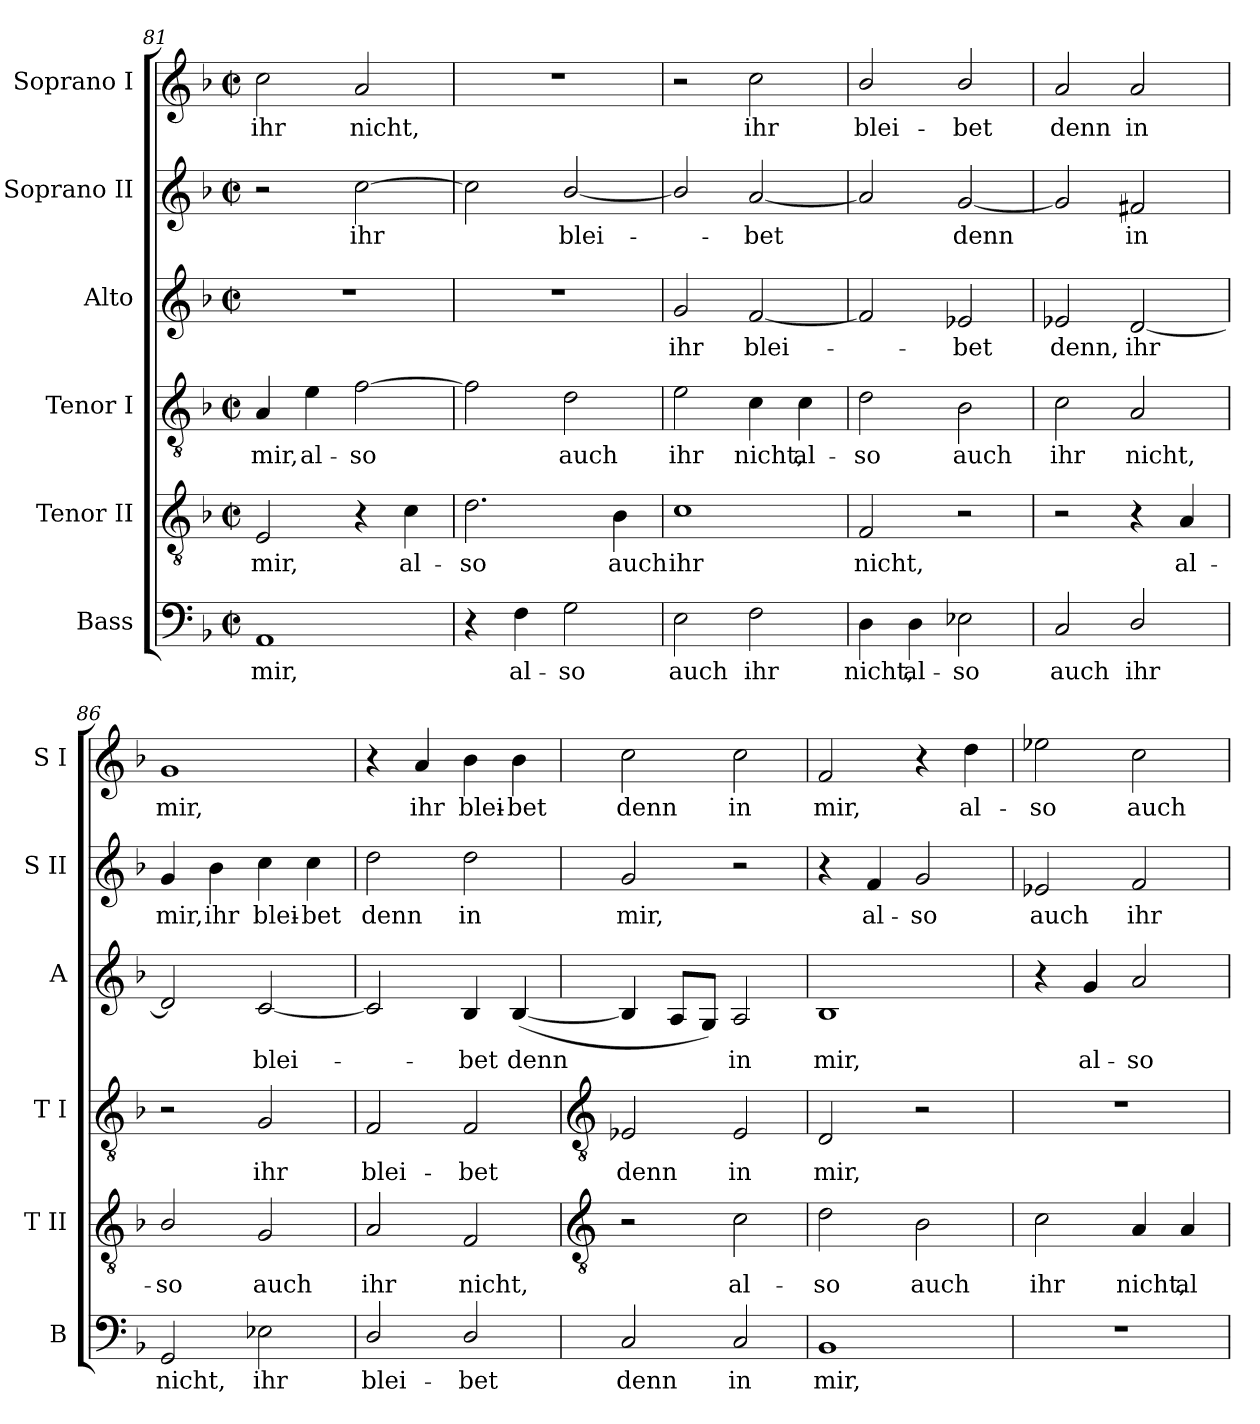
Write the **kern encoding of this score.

**kern	**text	**kern	**text	**kern	**text	**kern	**text	**kern	**text	**kern	**text
*part6	*part6	*part5	*part5	*part4	*part4	*part3	*part3	*part2	*part2	*part1	*part1
*staff6	*staff6	*staff5	*staff5	*staff4	*staff4	*staff3	*staff3	*staff2	*staff2	*staff1	*staff1
*I"Bass	*	*I"Tenor II	*	*I"Tenor I	*	*I"Alto	*	*I"Soprano II	*	*I"Soprano I	*
*I'B	*	*I'T II	*	*I'T I	*	*I'A	*	*I'S II	*	*I'S I	*
!!LO:LB:g=z
*clefF4	*	*clefGv2	*	*clefGv2	*	*clefG2	*	*clefG2	*	*clefG2	*
*k[b-]	*	*k[b-]	*	*k[b-]	*	*k[b-]	*	*k[b-]	*	*k[b-]	*
*F:	*	*F:	*	*F:	*	*F:	*	*F:	*	*F:	*
*M2/2	*	*M2/2	*	*M2/2	*	*M2/2	*	*M2/2	*	*M2/2	*
*met(c|)	*	*met(c|)	*	*met(c|)	*	*met(c|)	*	*met(c|)	*	*met(c|)	*
=81	=81	=81	=81	=81	=81	=81	=81	=81	=81	=81	=81
!	!LO:LY:b	!	!LO:LY:b	!	!LO:LY:b	!	!	!	!	!	!LO:LY:b
1AA	mir,	2E	mir,	4A	mir,	1r	.	2r	.	2cc	ihr
!	!	!	!	!	!LO:LY:b	!	!	!	!	!	!
.	.	.	.	4e	al-	.	.	.	.	.	.
!	!	!	!	!	!LO:LY:b	!	!	!	!LO:LY:b	!	!LO:LY:b
.	.	4r	.	[2f	-so	.	.	[2cc	ihr	2a	nicht,
!	!	!	!LO:LY:b	!	!	!	!	!	!	!	!
.	.	4c	al-	.	.	.	.	.	.	.	.
=82	=82	=82	=82	=82	=82	=82	=82	=82	=82	=82	=82
!	!	!	!LO:LY:b	!	!	!	!	!	!	!	!
4r	.	2.d	-so	2f]	.	1r	.	2cc]	.	1r	.
!	!LO:LY:b	!	!	!	!	!	!	!	!	!	!
4F	al-	.	.	.	.	.	.	.	.	.	.
!	!LO:LY:b	!	!	!	!LO:LY:b	!	!	!	!LO:LY:b	!	!
2G	-so	.	.	2d	auch	.	.	[2b-/	blei-	.	.
!	!	!	!LO:LY:b	!	!	!	!	!	!	!	!
.	.	4B-	auch	.	.	.	.	.	.	.	.
=83	=83	=83	=83	=83	=83	=83	=83	=83	=83	=83	=83
!	!LO:LY:b	!	!LO:LY:b	!	!LO:LY:b	!	!LO:LY:b	!	!	!	!
2E	auch	1c	ihr	2e	ihr	2g	ihr	2b-/]	.	2r	.
!	!LO:LY:b	!	!	!	!LO:LY:b	!	!LO:LY:b	!	!LO:LY:b	!	!LO:LY:b
2F	ihr	.	.	4c	nicht,	[2f	blei-	[2a	bet	2cc	ihr
!	!	!	!	!	!LO:LY:b	!	!	!	!	!	!
.	.	.	.	4c	al-	.	.	.	.	.	.
=84	=84	=84	=84	=84	=84	=84	=84	=84	=84	=84	=84
!	!LO:LY:b	!	!LO:LY:b	!	!LO:LY:b	!	!	!	!	!	!LO:LY:b
4D	nicht,	2F	nicht,	2d	-so	2f]	.	2a]	.	2b-/	blei-
!	!LO:LY:b	!	!	!	!	!	!	!	!	!	!
4D	al-	.	.	.	.	.	.	.	.	.	.
!	!LO:LY:b	!	!	!	!LO:LY:b	!	!LO:LY:b	!	!LO:LY:b	!	!LO:LY:b
2E-X	-so	2r	.	2B-	auch	2e-X	bet	[2g	denn	2b-/	-bet
=85	=85	=85	=85	=85	=85	=85	=85	=85	=85	=85	=85
!	!LO:LY:b	!	!	!	!LO:LY:b	!	!LO:LY:b	!	!	!	!LO:LY:b
2C	auch	2r	.	2c	ihr	2e-X	denn,	2g]	.	2a	denn
!	!LO:LY:b	!	!	!	!LO:LY:b	!	!LO:LY:b	!	!LO:LY:b	!	!LO:LY:b
2D/	ihr	4r	.	2A	nicht,	[2d	ihr	2f#X	in	2a	in
!	!	!	!LO:LY:b	!	!	!	!	!	!	!	!
.	.	4A	al-	.	.	.	.	.	.	.	.
=86	=86	=86	=86	=86	=86	=86	=86	=86	=86	=86	=86
!	!LO:LY:b	!	!LO:LY:b	!	!	!	!	!	!LO:LY:b	!	!LO:LY:b
2GG	nicht,	2B-/	-so	2r	.	2d]	.	4g	mir,	1g	mir,
!	!	!	!	!	!	!	!	!	!LO:LY:b	!	!
.	.	.	.	.	.	.	.	4b-	ihr	.	.
!	!LO:LY:b	!	!LO:LY:b	!	!LO:LY:b	!	!LO:LY:b	!	!LO:LY:b	!	!
2E-X	ihr	2G	auch	2G	ihr	[2c	blei-	4cc	blei-	.	.
!	!	!	!	!	!	!	!	!	!LO:LY:b	!	!
.	.	.	.	.	.	.	.	4cc	-bet	.	.
=87	=87	=87	=87	=87	=87	=87	=87	=87	=87	=87	=87
!	!LO:LY:b	!	!LO:LY:b	!	!LO:LY:b	!	!	!	!LO:LY:b	!	!
2D/	blei-	2A	ihr	2F	blei-	2c]	.	2dd	denn	4r	.
!	!	!	!	!	!	!	!	!	!	!	!LO:LY:b
.	.	.	.	.	.	.	.	.	.	4a	ihr
!	!LO:LY:b	!	!LO:LY:b	!	!LO:LY:b	!	!LO:LY:b	!	!LO:LY:b	!	!LO:LY:b
2D/	-bet	2F	nicht,	2F	-bet	4B-	bet	2dd	in	4b-	blei-
!	!	!	!	!	!	!	!LO:LY:b	!	!	!	!LO:LY:b
.	.	.	.	.	.	(<[4B-	denn	.	.	4b-	-bet
!!LO:LB:g=z
=88	=88	=88	=88	=88	=88	=88	=88	=88	=88	=88	=88
*	*	*clefGv2	*	*clefGv2	*	*	*	*	*	*	*
!	!LO:LY:b	!	!	!	!LO:LY:b	!	!	!	!LO:LY:b	!	!LO:LY:b
2C	denn	2r	.	2E-X	denn	4B-]	.	2g	mir,	2cc	denn
.	.	.	.	.	.	8AL	.	.	.	.	.
.	.	.	.	.	.	8GJ)	.	.	.	.	.
!	!LO:LY:b	!	!LO:LY:b	!	!LO:LY:b	!	!LO:LY:b	!	!	!	!LO:LY:b
2C	in	2c	al-	2E-	in	2A	in	2r	.	2cc	in
=89	=89	=89	=89	=89	=89	=89	=89	=89	=89	=89	=89
!	!LO:LY:b	!	!LO:LY:b	!	!LO:LY:b	!	!LO:LY:b	!	!	!	!LO:LY:b
1BB-	mir,	2d	-so	2D	mir,	1B-	mir,	4r	.	2f	mir,
!	!	!	!	!	!	!	!	!	!LO:LY:b	!	!
.	.	.	.	.	.	.	.	4f	al-	.	.
!	!	!	!LO:LY:b	!	!	!	!	!	!LO:LY:b	!	!
.	.	2B-	auch	2r	.	.	.	2g	-so	4r	.
!	!	!	!	!	!	!	!	!	!	!	!LO:LY:b
.	.	.	.	.	.	.	.	.	.	4dd	al-
=90	=90	=90	=90	=90	=90	=90	=90	=90	=90	=90	=90
!	!	!	!LO:LY:b	!	!	!	!	!	!LO:LY:b	!	!LO:LY:b
1r	.	2c	ihr	1r	.	4r	.	2e-X	auch	2ee-X	-so
!	!	!	!	!	!	!	!LO:LY:b	!	!	!	!
.	.	.	.	.	.	4g	al-	.	.	.	.
!	!	!	!LO:LY:b	!	!	!	!LO:LY:b	!	!LO:LY:b	!	!LO:LY:b
.	.	4A	nicht,	.	.	2a	-so	2f	ihr	2cc	auch
!	!	!	!LO:LY:b	!	!	!	!	!	!	!	!
.	.	4A	al-	.	.	.	.	.	.	.	.
=	=	=	=	=	=	=	=	=	=	=	=
*-	*-	*-	*-	*-	*-	*-	*-	*-	*-	*-	*-
